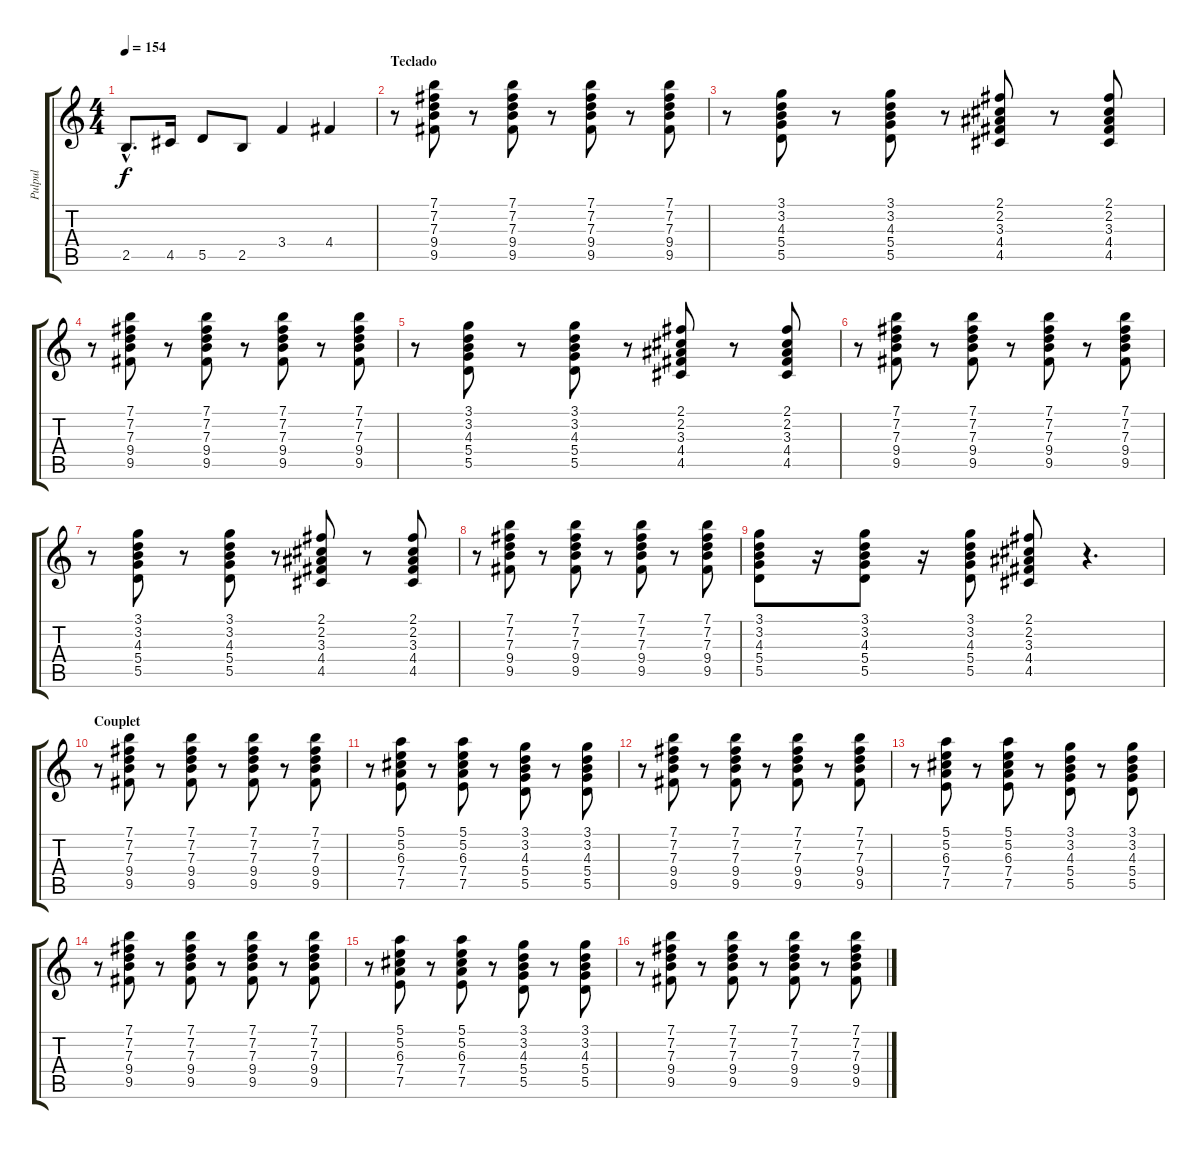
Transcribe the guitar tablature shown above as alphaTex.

\track ("Pulpul" "Pulpul") {instrument electricguitarmuted}
\staff {score tabs}
\tuning (E4 B3 G3 D3 A2 E2) {hide}
\ts (4 4)
\tempo 154
\clef g2
\ks c
2.5{hac}.8{d dy f volume 13 instrument electricguitarmuted} 4.5.16 5.5.8 2.5.8 3.4.4 4.4.4 |
\section ("" "Teclado")
r.8{volume 10} (7.1 7.2 7.3 9.4 9.5).8 r.8 (7.1 7.2 7.3 9.4 9.5).8 r.8 (7.1 7.2 7.3 9.4 9.5).8 r.8 (7.1 7.2 7.3 9.4 9.5).8 |
r.8 (3.1 3.2 4.3 5.4 5.5).8 r.8 (3.1 3.2 4.3 5.4 5.5).8 r.8 (2.1 2.2 3.3 4.4 4.5).8 r.8 (2.1 2.2 3.3 4.4 4.5).8 |
r.8 (7.1 7.2 7.3 9.4 9.5).8 r.8 (7.1 7.2 7.3 9.4 9.5).8 r.8 (7.1 7.2 7.3 9.4 9.5).8 r.8 (7.1 7.2 7.3 9.4 9.5).8 |
r.8 (3.1 3.2 4.3 5.4 5.5).8 r.8 (3.1 3.2 4.3 5.4 5.5).8 r.8 (2.1 2.2 3.3 4.4 4.5).8 r.8 (2.1 2.2 3.3 4.4 4.5).8 |
r.8 (7.1 7.2 7.3 9.4 9.5).8 r.8 (7.1 7.2 7.3 9.4 9.5).8 r.8 (7.1 7.2 7.3 9.4 9.5).8 r.8 (7.1 7.2 7.3 9.4 9.5).8 |
r.8 (3.1 3.2 4.3 5.4 5.5).8 r.8 (3.1 3.2 4.3 5.4 5.5).8 r.8 (2.1 2.2 3.3 4.4 4.5).8 r.8 (2.1 2.2 3.3 4.4 4.5).8 |
r.8 (7.1 7.2 7.3 9.4 9.5).8 r.8 (7.1 7.2 7.3 9.4 9.5).8 r.8 (7.1 7.2 7.3 9.4 9.5).8 r.8 (7.1 7.2 7.3 9.4 9.5).8 |
(3.1 3.2 4.3 5.4 5.5).8 r.16 (3.1 3.2 4.3 5.4 5.5).8 r.16 (3.1 3.2 4.3 5.4 5.5).8 (2.1 2.2 3.3 4.4 4.5).8 r.4{d} |
\section ("" "Couplet")
r.8 (7.1 7.2 7.3 9.4 9.5).8 r.8 (7.1 7.2 7.3 9.4 9.5).8 r.8 (7.1 7.2 7.3 9.4 9.5).8 r.8 (7.1 7.2 7.3 9.4 9.5).8 |
r.8 (5.1 5.2 6.3 7.4 7.5).8 r.8 (5.1 5.2 6.3 7.4 7.5).8 r.8 (3.1 3.2 4.3 5.4 5.5).8 r.8 (3.1 3.2 4.3 5.4 5.5).8 |
r.8 (7.1 7.2 7.3 9.4 9.5).8 r.8 (7.1 7.2 7.3 9.4 9.5).8 r.8 (7.1 7.2 7.3 9.4 9.5).8 r.8 (7.1 7.2 7.3 9.4 9.5).8 |
r.8 (5.1 5.2 6.3 7.4 7.5).8 r.8 (5.1 5.2 6.3 7.4 7.5).8 r.8 (3.1 3.2 4.3 5.4 5.5).8 r.8 (3.1 3.2 4.3 5.4 5.5).8 |
r.8 (7.1 7.2 7.3 9.4 9.5).8 r.8 (7.1 7.2 7.3 9.4 9.5).8 r.8 (7.1 7.2 7.3 9.4 9.5).8 r.8 (7.1 7.2 7.3 9.4 9.5).8 |
r.8 (5.1 5.2 6.3 7.4 7.5).8 r.8 (5.1 5.2 6.3 7.4 7.5).8 r.8 (3.1 3.2 4.3 5.4 5.5).8 r.8 (3.1 3.2 4.3 5.4 5.5).8 |
r.8 (7.1 7.2 7.3 9.4 9.5).8 r.8 (7.1 7.2 7.3 9.4 9.5).8 r.8 (7.1 7.2 7.3 9.4 9.5).8 r.8 (7.1 7.2 7.3 9.4 9.5).8
